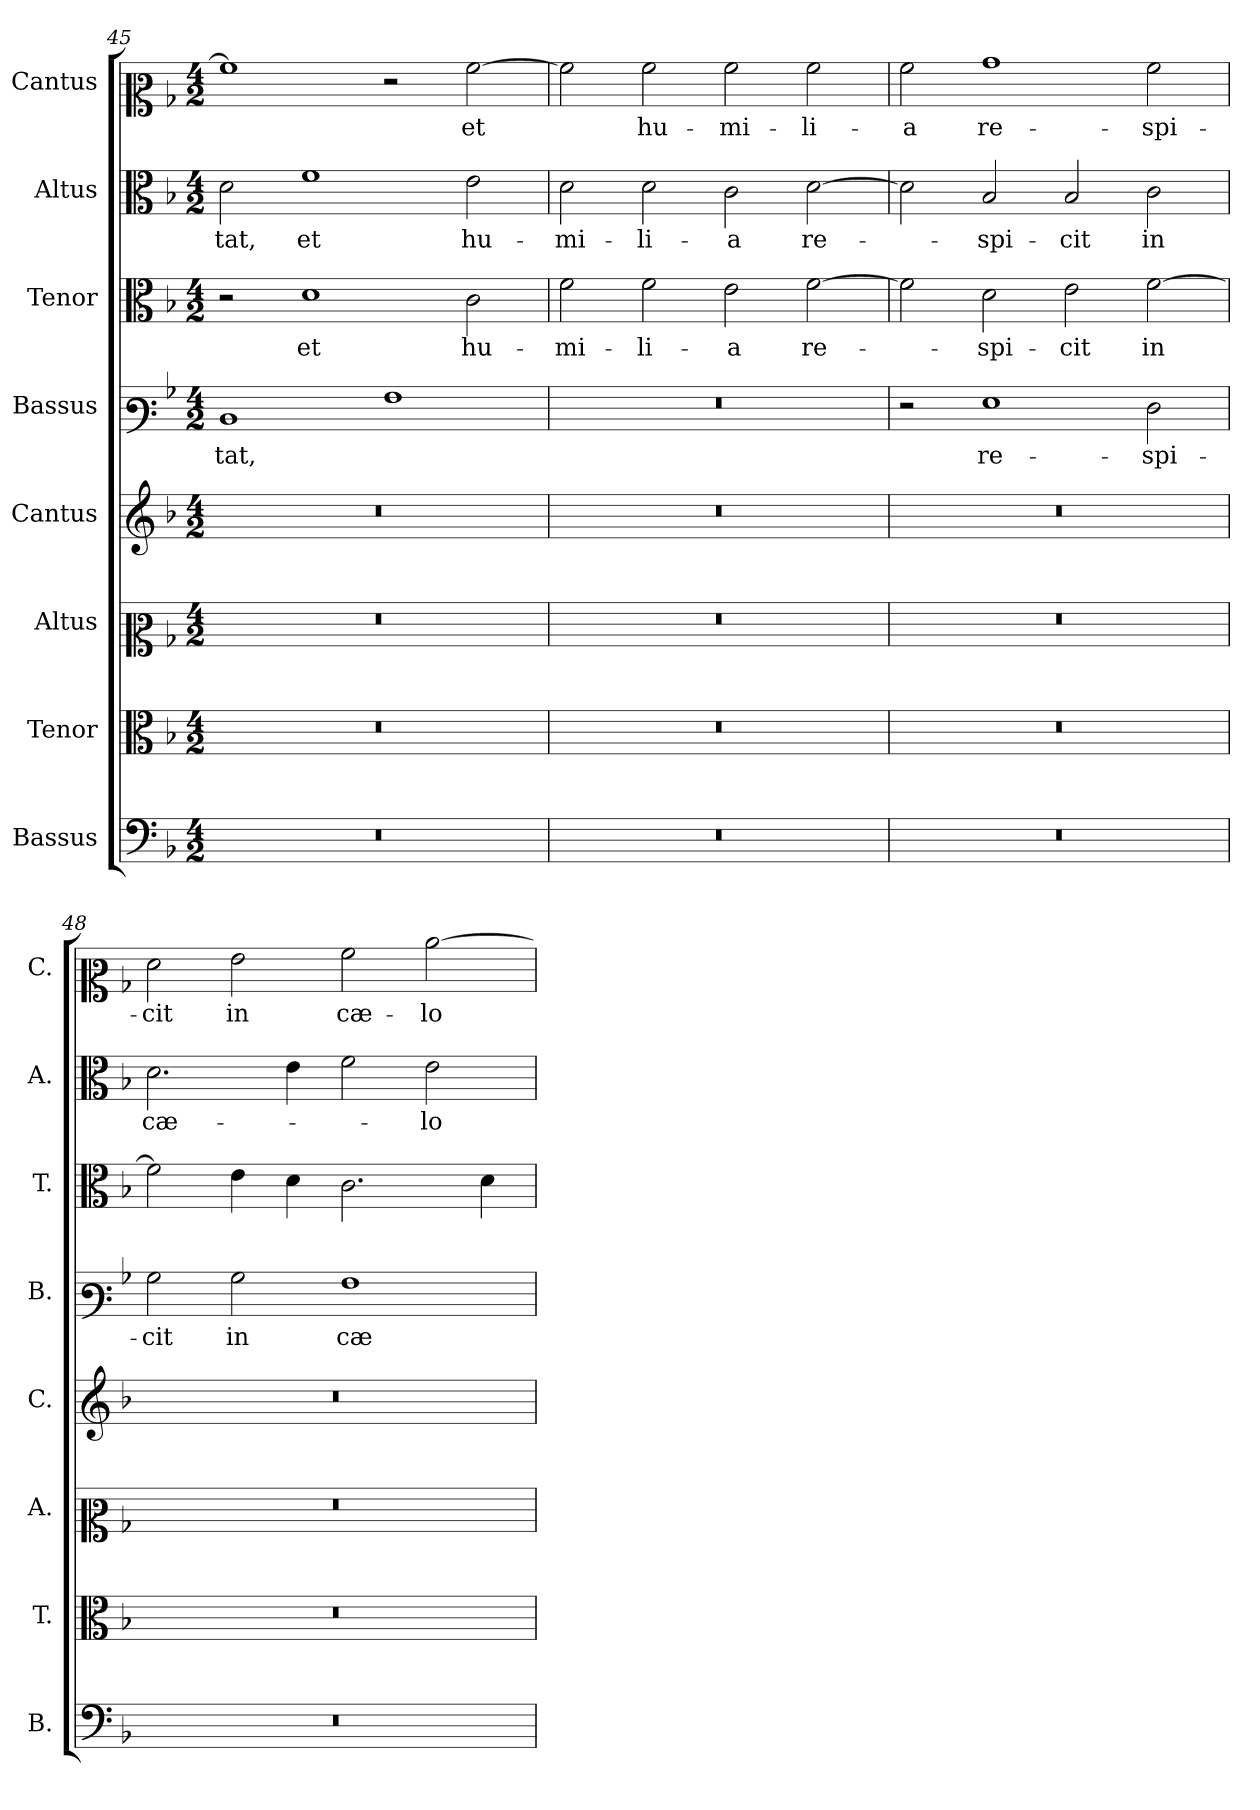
**kern	**kern	**kern	**kern	**kern	**text	**kern	**text	**kern	**text	**kern	**text
*part8	*part7	*part6	*part5	*part4	*part4	*part3	*part3	*part2	*part2	*part1	*part1
*staff8	*staff7	*staff6	*staff5	*staff4	*staff4	*staff3	*staff3	*staff2	*staff2	*staff1	*staff1
*I"Bassus	*I"Tenor	*I"Altus	*I"Cantus	*I"Bassus	*	*I"Tenor	*	*I"Altus	*	*I"Cantus	*
*I'B.	*I'T.	*I'A.	*I'C.	*I'B.	*	*I'T.	*	*I'A.	*	*I'C.	*
*clefF4	*clefC3	*clefC2	*clefG2	*clefF3	*	*clefC3	*	*clefC3	*	*clefC2	*
*k[b-]	*k[b-]	*k[b-]	*k[b-]	*k[b-]	*	*k[b-]	*	*k[b-]	*	*k[b-]	*
*M4/2	*M4/2	*M4/2	*M4/2	*M4/2	*	*M4/2	*	*M4/2	*	*M4/2	*
=45	=45	=45	=45	=45	=45	=45	=45	=45	=45	=45	=45
!	!	!	!	!	!LO:LY:b	!	!	!	!LO:LY:b	!	!
0r	0r	0r	0r	1D	-tat,	2r	.	2d\	-tat,	1a]	.
!	!	!	!	!	!	!	!LO:LY:b	!	!LO:LY:b	!	!
.	.	.	.	.	.	1d	et	1f	et	.	.
.	.	.	.	1A	.	.	.	.	.	2r	.
!	!	!	!	!	!	!	!LO:LY:b	!	!LO:LY:b	!	!LO:LY:b
.	.	.	.	.	.	2c\	hu-	2e\	hu-	[2a\	et
=46	=46	=46	=46	=46	=46	=46	=46	=46	=46	=46	=46
!	!	!	!	!	!	!	!LO:LY:b	!	!LO:LY:b	!	!
0r	0r	0r	0r	0r	.	2f\	-mi-	2d\	-mi-	2a\]	.
!	!	!	!	!	!	!	!LO:LY:b	!	!LO:LY:b	!	!LO:LY:b
.	.	.	.	.	.	2f\	-li-	2d\	-li-	2a\	hu-
!	!	!	!	!	!	!	!LO:LY:b	!	!LO:LY:b	!	!LO:LY:b
.	.	.	.	.	.	2e\	-a	2c\	a	2a\	-mi-
!	!	!	!	!	!	!	!LO:LY:b	!	!LO:LY:b	!	!LO:LY:b
.	.	.	.	.	.	[2f\	re-	[2d\	re-	2a\	-li-
=47	=47	=47	=47	=47	=47	=47	=47	=47	=47	=47	=47
!	!	!	!	!	!	!	!	!	!	!	!LO:LY:b
0r	0r	0r	0r	2r	.	2f\]	.	2d\]	.	2a\	a
!	!	!	!	!	!LO:LY:b	!	!LO:LY:b	!	!LO:LY:b	!	!LO:LY:b
.	.	.	.	1G	re-	2d\	-spi-	2B-/	-spi-	1b-	re-
!	!	!	!	!	!	!	!LO:LY:b	!	!LO:LY:b	!	!
.	.	.	.	.	.	2e\	-cit	2B-/	-cit	.	.
!	!	!	!	!	!LO:LY:b	!	!LO:LY:b	!	!LO:LY:b	!	!LO:LY:b
.	.	.	.	2F\	-spi-	[2f\	in	2c\	in	2a\	-spi-
=48	=48	=48	=48	=48	=48	=48	=48	=48	=48	=48	=48
!	!	!	!	!	!LO:LY:b	!	!	!	!LO:LY:b	!	!LO:LY:b
0r	0r	0r	0r	2B-\	-cit	2f\]	.	2.d\	cæ-	2f\	-cit
!	!	!	!	!	!LO:LY:b	!	!	!	!	!	!LO:LY:b
.	.	.	.	2B-\	in	4e\	.	.	.	2g\	in
.	.	.	.	.	.	4d\	.	4e\	.	.	.
!	!	!	!	!	!LO:LY:b	!	!	!	!	!	!LO:LY:b
.	.	.	.	1A	cæ-	2.c\	.	2f\	.	2a\	cæ-
!	!	!	!	!	!	!	!	!	!LO:LY:b	!	!LO:LY:b
.	.	.	.	.	.	.	.	2e\	-lo	[2cc\	-lo
.	.	.	.	.	.	4d\	.	.	.	.	.
=	=	=	=	=	=	=	=	=	=	=	=
*-	*-	*-	*-	*-	*-	*-	*-	*-	*-	*-	*-
